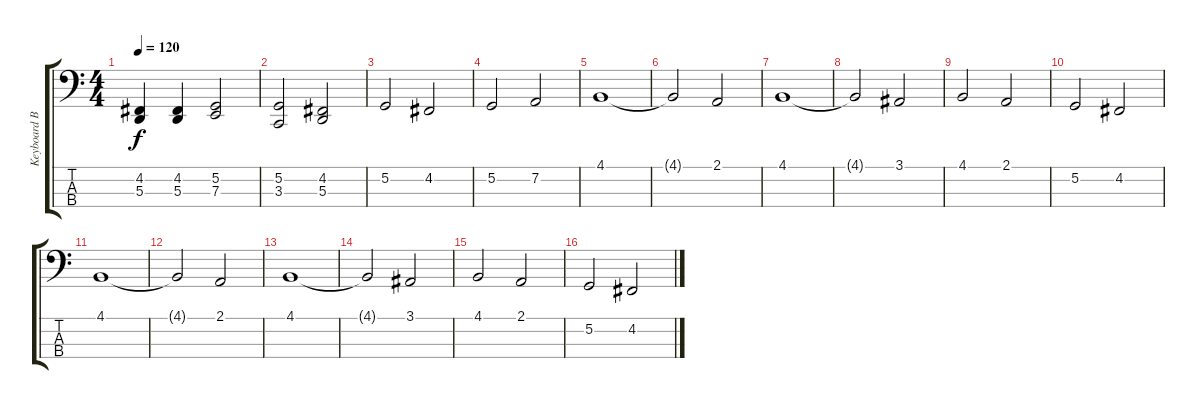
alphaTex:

\track ("Keyboard Bass" "Keyboard B") {instrument drawbarorgan}
\staff {score tabs}
\tuning (G2 D2 A1 E1) {hide}
\ts (4 4)
\tempo 120
\clef f4
\ks c
(4.2{t} 5.3{t}).4{dy f} (4.2 5.3).4 (5.2 7.3).2 |
(5.2 3.3).2 (4.2 5.3).2 |
5.2.2 4.2.2 |
5.2.2 7.2.2 |
4.1.1 |
4.1{t}.2 2.1.2 |
4.1.1 |
4.1{t}.2 3.1.2 |
4.1.2 2.1.2 |
5.2.2 4.2.2 |
4.1.1 |
4.1{t}.2 2.1.2 |
4.1.1 |
4.1{t}.2 3.1.2 |
4.1.2 2.1.2 |
5.2.2 4.2.2
